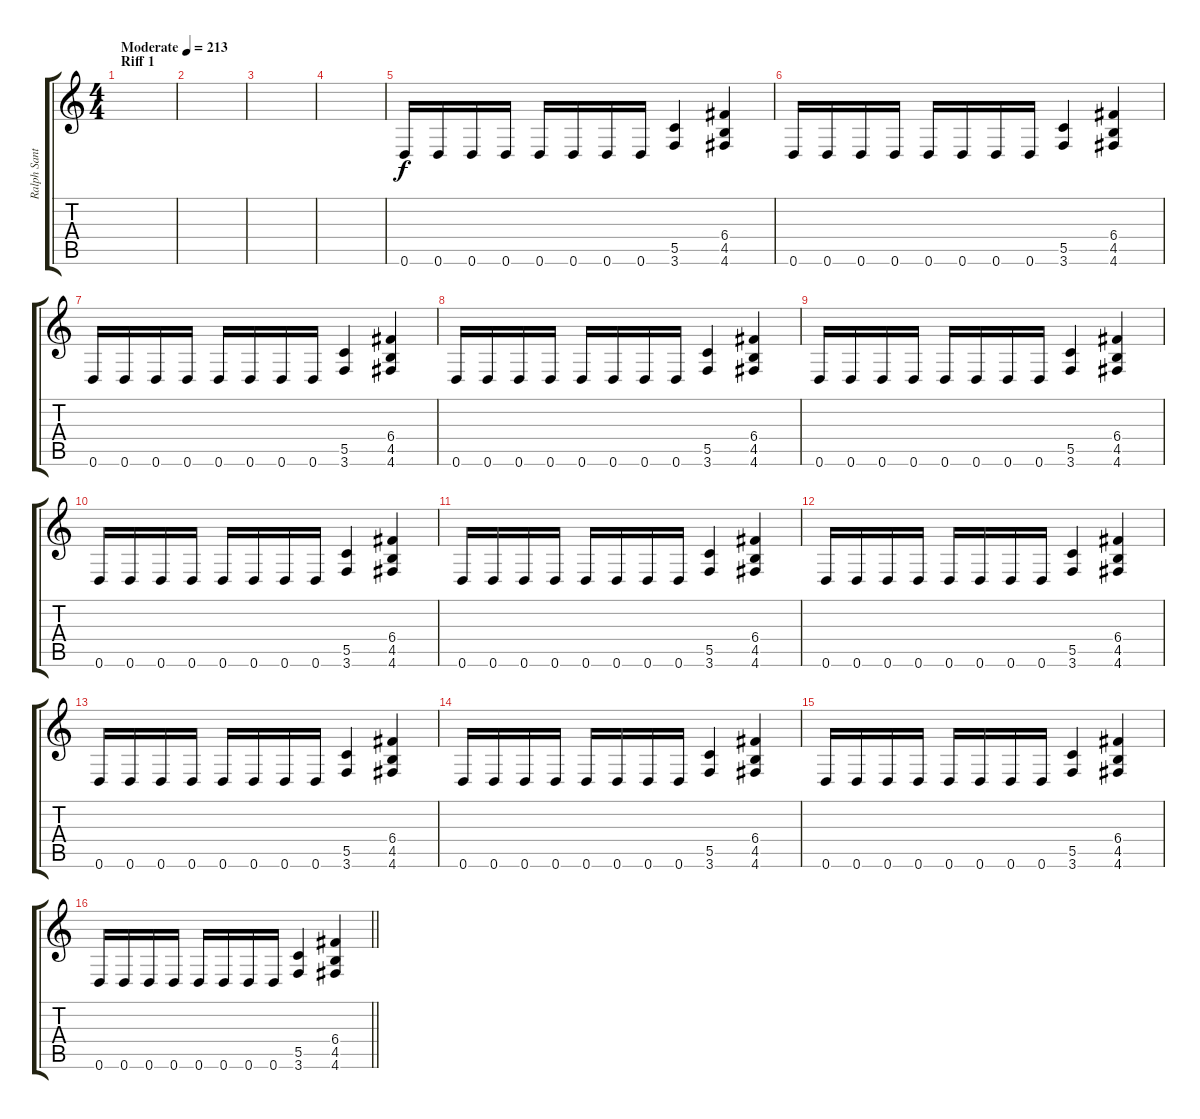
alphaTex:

\track ("Ralph Santolla" "Ralph Sant") {instrument distortionguitar}
\staff {score tabs}
\tuning (D4 A3 F3 C3 G2 D2) {hide}
\ts (4 4)
\section ("" "Riff 1")
\tempo (213 "Moderate")
\clef g2
\ks c
|
|
|
|
0.6.16 0.6.16 0.6.16 0.6.16 0.6.16 0.6.16 0.6.16 0.6.16 (5.5 3.6).4 (6.4 4.5 4.6).4 |
0.6.16 0.6.16 0.6.16 0.6.16 0.6.16 0.6.16 0.6.16 0.6.16 (5.5 3.6).4 (6.4 4.5 4.6).4 |
0.6.16 0.6.16 0.6.16 0.6.16 0.6.16 0.6.16 0.6.16 0.6.16 (5.5 3.6).4 (6.4 4.5 4.6).4 |
0.6.16 0.6.16 0.6.16 0.6.16 0.6.16 0.6.16 0.6.16 0.6.16 (5.5 3.6).4 (6.4 4.5 4.6).4 |
0.6.16 0.6.16 0.6.16 0.6.16 0.6.16 0.6.16 0.6.16 0.6.16 (5.5 3.6).4 (6.4 4.5 4.6).4 |
0.6.16 0.6.16 0.6.16 0.6.16 0.6.16 0.6.16 0.6.16 0.6.16 (5.5 3.6).4 (6.4 4.5 4.6).4 |
0.6.16 0.6.16 0.6.16 0.6.16 0.6.16 0.6.16 0.6.16 0.6.16 (5.5 3.6).4 (6.4 4.5 4.6).4 |
0.6.16 0.6.16 0.6.16 0.6.16 0.6.16 0.6.16 0.6.16 0.6.16 (5.5 3.6).4 (6.4 4.5 4.6).4 |
0.6.16 0.6.16 0.6.16 0.6.16 0.6.16 0.6.16 0.6.16 0.6.16 (5.5 3.6).4 (6.4 4.5 4.6).4 |
0.6.16 0.6.16 0.6.16 0.6.16 0.6.16 0.6.16 0.6.16 0.6.16 (5.5 3.6).4 (6.4 4.5 4.6).4 |
0.6.16 0.6.16 0.6.16 0.6.16 0.6.16 0.6.16 0.6.16 0.6.16 (5.5 3.6).4 (6.4 4.5 4.6).4 |
\barLineRight lightlight
0.6.16 0.6.16 0.6.16 0.6.16 0.6.16 0.6.16 0.6.16 0.6.16 (5.5 3.6).4 (6.4 4.5 4.6).4
